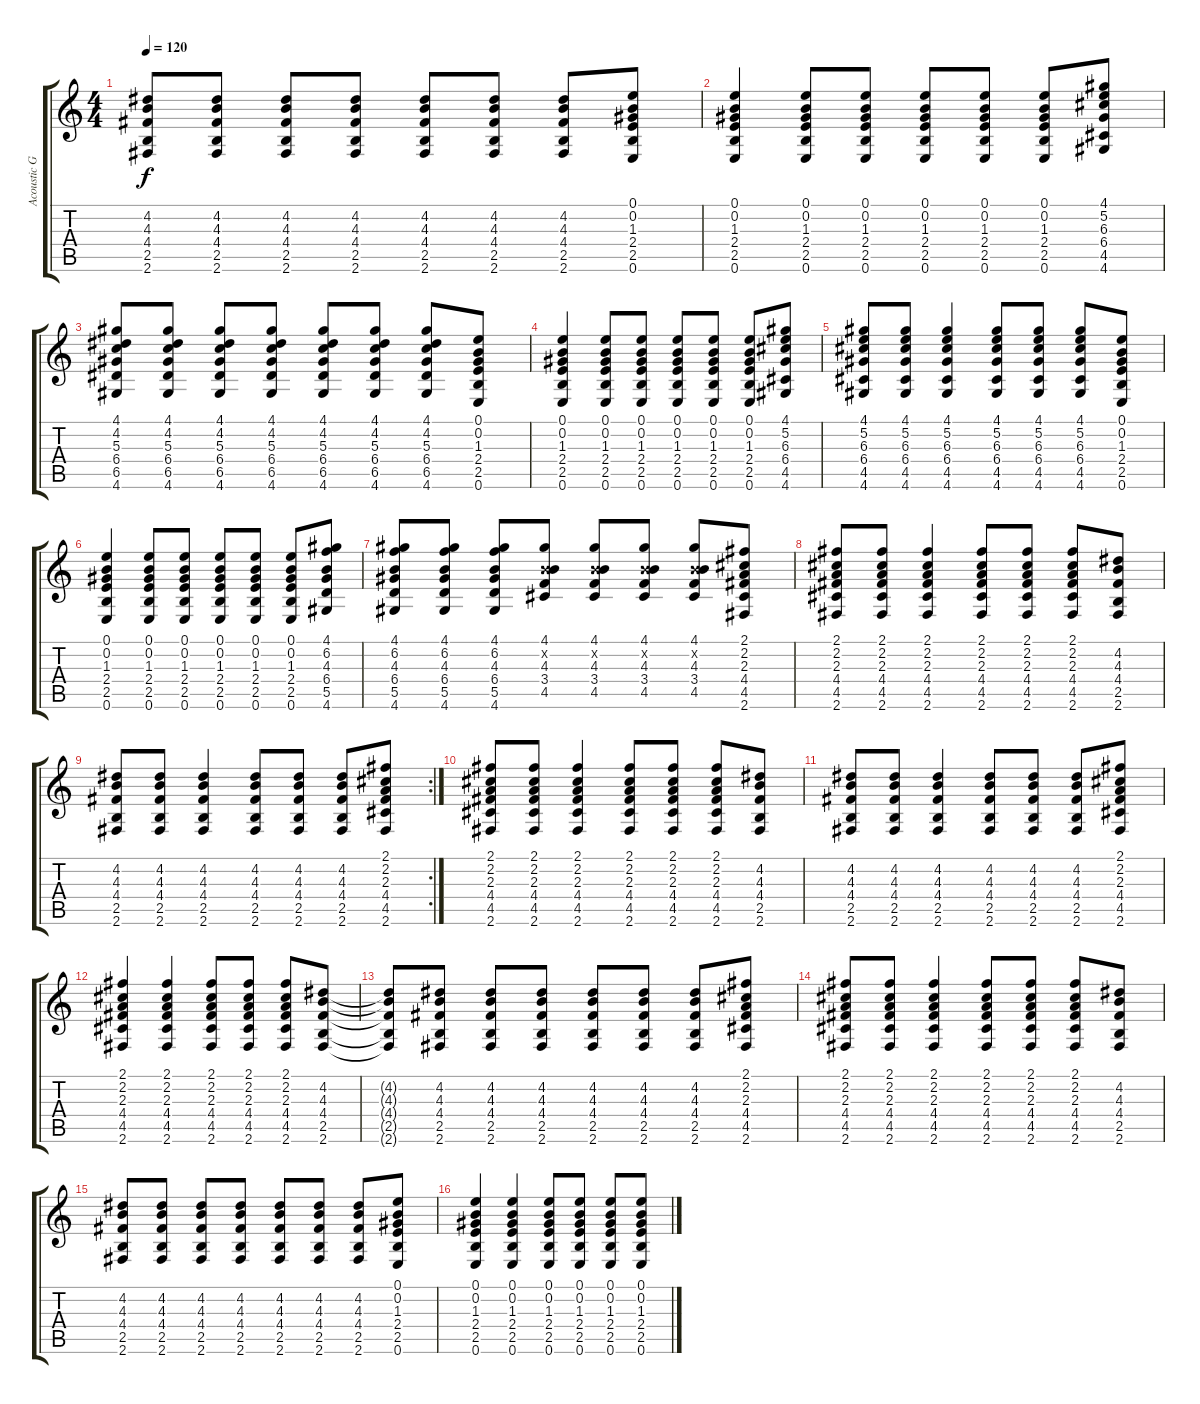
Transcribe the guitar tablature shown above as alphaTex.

\track ("Acoustic Guitar 12-String" "Acoustic G") {instrument acousticguitarsteel}
\staff {score tabs}
\tuning (E4 B3 G3 D3 A2 E2) {hide}
\ts (4 4)
\tempo 120
\clef g2
\ks c
(4.2 4.3 4.4 2.5 2.6).8{dy f} (4.2 4.3 4.4 2.5 2.6).8 (4.2 4.3 4.4 2.5 2.6).8 (4.2 4.3 4.4 2.5 2.6).8 (4.2 4.3 4.4 2.5 2.6).8 (4.2 4.3 4.4 2.5 2.6).8 (4.2 4.3 4.4 2.5 2.6).8 (0.1 0.2 1.3 2.4 2.5 0.6).8 |
(0.1 0.2 1.3 2.4 2.5 0.6).4 (0.1 0.2 1.3 2.4 2.5 0.6).8 (0.1 0.2 1.3 2.4 2.5 0.6).8 (0.1 0.2 1.3 2.4 2.5 0.6).8 (0.1 0.2 1.3 2.4 2.5 0.6).8 (0.1 0.2 1.3 2.4 2.5 0.6).8 (4.1 5.2 6.3 6.4 4.5 4.6).8 |
(4.1 4.2 5.3 6.4 6.5 4.6).8 (4.1 4.2 5.3 6.4 6.5 4.6).8 (4.1 4.2 5.3 6.4 6.5 4.6).8 (4.1 4.2 5.3 6.4 6.5 4.6).8 (4.1 4.2 5.3 6.4 6.5 4.6).8 (4.1 4.2 5.3 6.4 6.5 4.6).8 (4.1 4.2 5.3 6.4 6.5 4.6).8 (0.1 0.2 1.3 2.4 2.5 0.6).8 |
(0.1 0.2 1.3 2.4 2.5 0.6).4 (0.1 0.2 1.3 2.4 2.5 0.6).8 (0.1 0.2 1.3 2.4 2.5 0.6).8 (0.1 0.2 1.3 2.4 2.5 0.6).8 (0.1 0.2 1.3 2.4 2.5 0.6).8 (0.1 0.2 1.3 2.4 2.5 0.6).8 (4.1 5.2 6.3 6.4 4.5 4.6).8 |
(4.1 5.2 6.3 6.4 4.5 4.6).8 (4.1 5.2 6.3 6.4 4.5 4.6).8 (4.1 5.2 6.3 6.4 4.5 4.6).4 (4.1 5.2 6.3 6.4 4.5 4.6).8 (4.1 5.2 6.3 6.4 4.5 4.6).8 (4.1 5.2 6.3 6.4 4.5 4.6).8 (0.1 0.2 1.3 2.4 2.5 0.6).8 |
(0.1 0.2 1.3 2.4 2.5 0.6).4 (0.1 0.2 1.3 2.4 2.5 0.6).8 (0.1 0.2 1.3 2.4 2.5 0.6).8 (0.1 0.2 1.3 2.4 2.5 0.6).8 (0.1 0.2 1.3 2.4 2.5 0.6).8 (0.1 0.2 1.3 2.4 2.5 0.6).8 (4.1 6.2 4.3 6.4 5.5 4.6).8 |
(4.1 6.2 4.3 6.4 5.5 4.6).8 (4.1 6.2 4.3 6.4 5.5 4.6).8 (4.1 6.2 4.3 6.4 5.5 4.6).8 (4.1 0.2{x} 4.3 3.4 4.5).8 (4.1 0.2{x} 4.3 3.4 4.5).8 (4.1 0.2{x} 4.3 3.4 4.5).8 (4.1 0.2{x} 4.3 3.4 4.5).8 (2.1 2.2 2.3 4.4 4.5 2.6).8 |
(2.1 2.2 2.3 4.4 4.5 2.6).8 (2.1 2.2 2.3 4.4 4.5 2.6).8 (2.1 2.2 2.3 4.4 4.5 2.6).4 (2.1 2.2 2.3 4.4 4.5 2.6).8 (2.1 2.2 2.3 4.4 4.5 2.6).8 (2.1 2.2 2.3 4.4 4.5 2.6).8 (4.2 4.3 4.4 2.5 2.6).8 |
\rc 2
(4.2 4.3 4.4 2.5 2.6).8 (4.2 4.3 4.4 2.5 2.6).8 (4.2 4.3 4.4 2.5 2.6).4 (4.2 4.3 4.4 2.5 2.6).8 (4.2 4.3 4.4 2.5 2.6).8 (4.2 4.3 4.4 2.5 2.6).8 (2.1 2.2 2.3 4.4 4.5 2.6).8 |
(2.1 2.2 2.3 4.4 4.5 2.6).8 (2.1 2.2 2.3 4.4 4.5 2.6).8 (2.1 2.2 2.3 4.4 4.5 2.6).4 (2.1 2.2 2.3 4.4 4.5 2.6).8 (2.1 2.2 2.3 4.4 4.5 2.6).8 (2.1 2.2 2.3 4.4 4.5 2.6).8 (4.2 4.3 4.4 2.5 2.6).8 |
(4.2 4.3 4.4 2.5 2.6).8 (4.2 4.3 4.4 2.5 2.6).8 (4.2 4.3 4.4 2.5 2.6).4 (4.2 4.3 4.4 2.5 2.6).8 (4.2 4.3 4.4 2.5 2.6).8 (4.2 4.3 4.4 2.5 2.6).8 (2.1 2.2 2.3 4.4 4.5 2.6).8 |
(2.1 2.2 2.3 4.4 4.5 2.6).4 (2.1 2.2 2.3 4.4 4.5 2.6).4 (2.1 2.2 2.3 4.4 4.5 2.6).8 (2.1 2.2 2.3 4.4 4.5 2.6).8 (2.1 2.2 2.3 4.4 4.5 2.6).8 (4.2 4.3 4.4 2.5 2.6).8 |
(4.2{t} 4.3{t} 4.4{t} 2.5{t} 2.6{t}).8 (4.2 4.3 4.4 2.5 2.6).8 (4.2 4.3 4.4 2.5 2.6).8 (4.2 4.3 4.4 2.5 2.6).8 (4.2 4.3 4.4 2.5 2.6).8 (4.2 4.3 4.4 2.5 2.6).8 (4.2 4.3 4.4 2.5 2.6).8 (2.1 2.2 2.3 4.4 4.5 2.6).8 |
(2.1 2.2 2.3 4.4 4.5 2.6).8 (2.1 2.2 2.3 4.4 4.5 2.6).8 (2.1 2.2 2.3 4.4 4.5 2.6).4 (2.1 2.2 2.3 4.4 4.5 2.6).8 (2.1 2.2 2.3 4.4 4.5 2.6).8 (2.1 2.2 2.3 4.4 4.5 2.6).8 (4.2 4.3 4.4 2.5 2.6).8 |
(4.2 4.3 4.4 2.5 2.6).8 (4.2 4.3 4.4 2.5 2.6).8 (4.2 4.3 4.4 2.5 2.6).8 (4.2 4.3 4.4 2.5 2.6).8 (4.2 4.3 4.4 2.5 2.6).8 (4.2 4.3 4.4 2.5 2.6).8 (4.2 4.3 4.4 2.5 2.6).8 (0.1 0.2 1.3 2.4 2.5 0.6).8 |
(0.1 0.2 1.3 2.4 2.5 0.6).4 (0.1 0.2 1.3 2.4 2.5 0.6).4 (0.1 0.2 1.3 2.4 2.5 0.6).8 (0.1 0.2 1.3 2.4 2.5 0.6).8 (0.1 0.2 1.3 2.4 2.5 0.6).8 (0.1 0.2 1.3 2.4 2.5 0.6).8
